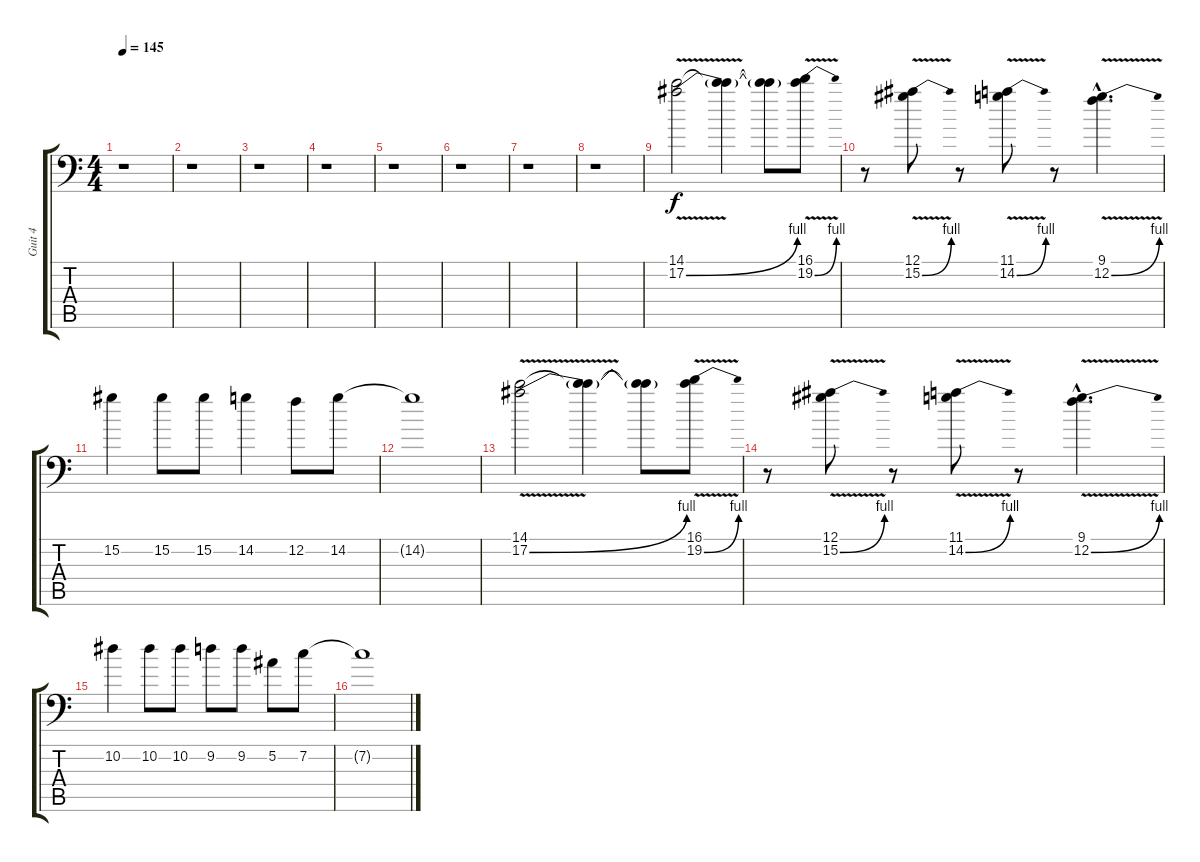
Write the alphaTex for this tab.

\track ("Guit 4" "Guit 4") {instrument distortionguitar}
\staff {score tabs}
\tuning (Bb3 F3 Db3 Ab2 Eb2 Bb1) {hide}
\ts (4 4)
\tempo 145
\clef f4
\ks c
r.1{dy f} |
r.1 |
r.1 |
r.1 |
r.1 |
r.1 |
r.1 |
r.1 |
(14.1 17.2{be (bend 0 0 60 4) v}).2 (14.1{t} 17.2{t}).4 (14.1{t} 17.2{t}).8 (16.1 19.2{be (bend 0 0 60 4) v}).8 |
r.8 (12.1 15.2{be (bend 0 0 60 4) v}).8 r.8 (11.1 14.2{be (bend 0 0 60 4) v}).8 r.8 (9.1{hac} 12.2{be (bend 0 0 60 4) v hac}).4{d} |
15.2.4 15.2.8 15.2.8 14.2.4 12.2.8 14.2.8 |
14.2{t}.1 |
(14.1 17.2{be (bend 0 0 60 4) v}).2 (14.1{t} 17.2{t}).4 (14.1{t} 17.2{t}).8 (16.1 19.2{be (bend 0 0 60 4) v}).8 |
r.8 (12.1 15.2{be (bend 0 0 60 4) v}).8 r.8 (11.1 14.2{be (bend 0 0 60 4) v}).8 r.8 (9.1{hac} 12.2{be (bend 0 0 60 4) v hac}).4{d} |
10.2.4 10.2.8 10.2.8 9.2.8 9.2.8 5.2.8 7.2.8 |
7.2{t}.1
